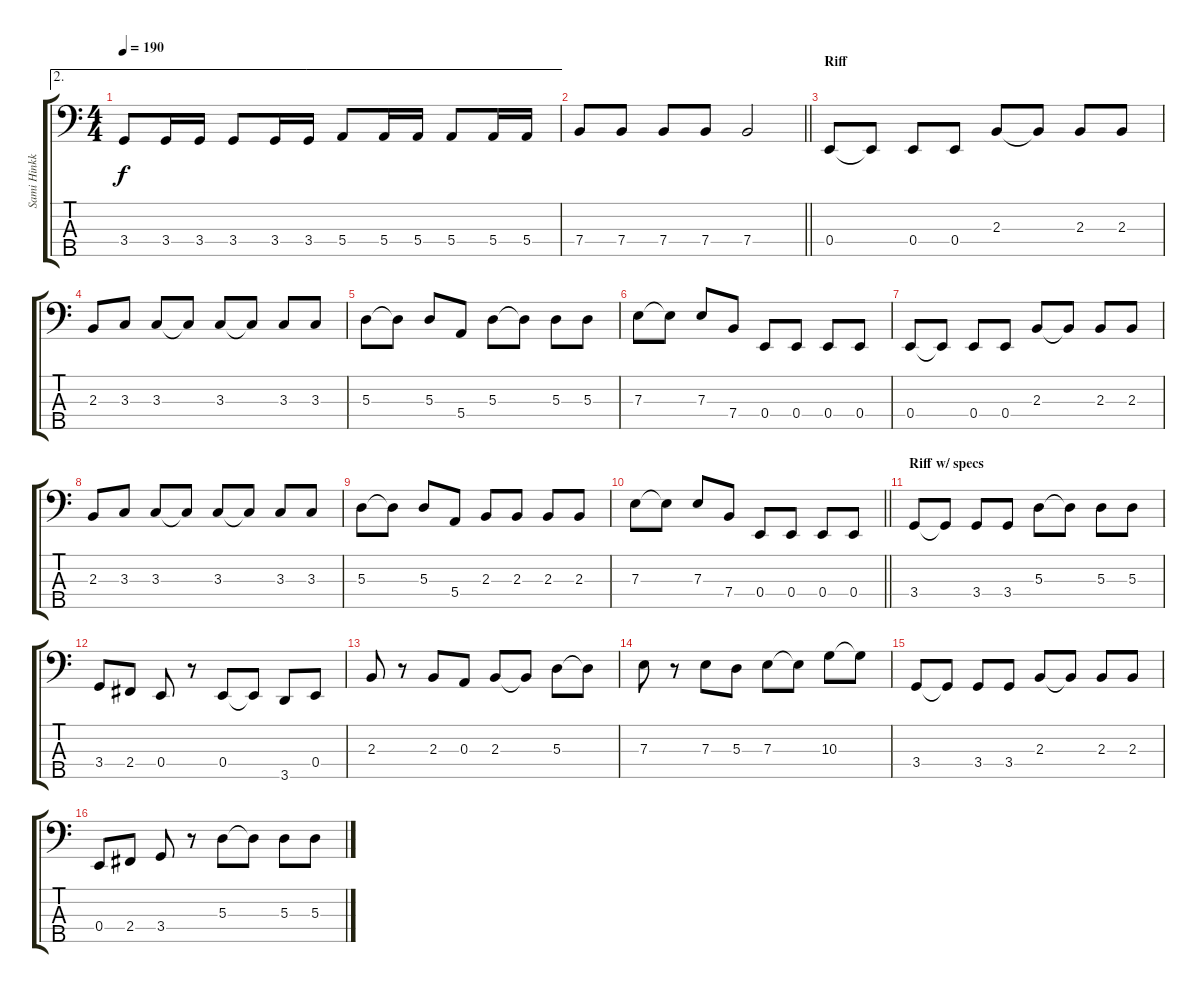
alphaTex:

\track ("Sami Hinkka" "Sami Hinkk") {instrument electricbasspick}
\staff {score tabs}
\tuning (G2 D2 A1 E1 B0) {hide}
\ae 2
\ts (4 4)
\tempo 190
\clef f4
\ks c
3.4.8{dy f} 3.4.16 3.4.16 3.4.8 3.4.16 3.4.16 5.4.8 5.4.16 5.4.16 5.4.8 5.4.16 5.4.16 |
\barLineRight lightlight
7.4.8 7.4.8 7.4.8 7.4.8 7.4.2 |
\section ("" "Riff")
0.4.8 0.4{t}.8 0.4.8 0.4.8 2.3.8 2.3{t}.8 2.3.8 2.3.8 |
2.3.8 3.3.8 3.3.8 3.3{t}.8 3.3.8 3.3{t}.8 3.3.8 3.3.8 |
5.3.8 5.3{t}.8 5.3.8 5.4.8 5.3.8 5.3{t}.8 5.3.8 5.3.8 |
7.3.8 7.3{t}.8 7.3.8 7.4.8 0.4.8 0.4.8 0.4.8 0.4.8 |
0.4.8 0.4{t}.8 0.4.8 0.4.8 2.3.8 2.3{t}.8 2.3.8 2.3.8 |
2.3.8 3.3.8 3.3.8 3.3{t}.8 3.3.8 3.3{t}.8 3.3.8 3.3.8 |
5.3.8 5.3{t}.8 5.3.8 5.4.8 2.3.8 2.3.8 2.3.8 2.3.8 |
\barLineRight lightlight
7.3.8 7.3{t}.8 7.3.8 7.4.8 0.4.8 0.4.8 0.4.8 0.4.8 |
\section ("" "Riff w/ specs")
3.4.8 3.4{t}.8 3.4.8 3.4.8 5.3.8 5.3{t}.8 5.3.8 5.3.8 |
3.4.8 2.4.8 0.4.8 r.8 0.4.8 0.4{t}.8 3.5.8 0.4.8 |
2.3.8 r.8 2.3.8 0.3.8 2.3.8 2.3{t}.8 5.3.8 5.3{t}.8 |
7.3.8 r.8 7.3.8 5.3.8 7.3.8 7.3{t}.8 10.3.8 10.3{t}.8 |
3.4.8 3.4{t}.8 3.4.8 3.4.8 2.3.8 2.3{t}.8 2.3.8 2.3.8 |
0.4.8 2.4.8 3.4.8 r.8 5.3.8 5.3{t}.8 5.3.8 5.3.8
